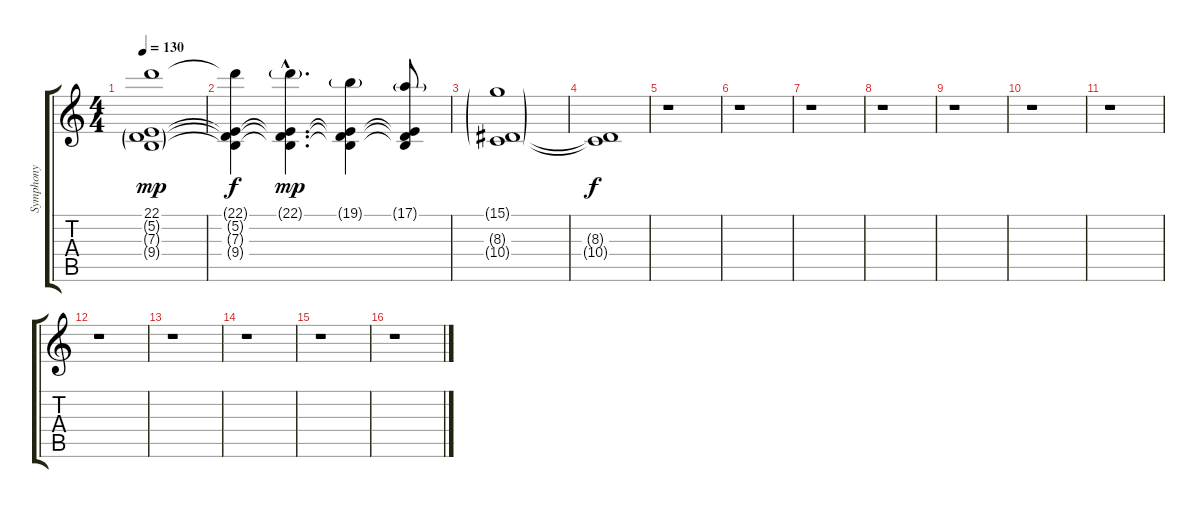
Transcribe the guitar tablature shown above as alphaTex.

\track ("Symphony" "Symphony") {instrument stringensemble1}
\staff {score tabs}
\tuning (E4 B3 G3 D3 A2 E2) {hide}
\ts (4 4)
\tempo 130
\clef g2
\ks c
(22.1{t} 5.2{g} 7.3{g} 9.4{g}).1{dy mp} |
(22.1{t} 5.2{t} 7.3{t} 9.4{t}).4{dy f} (22.1{g hac} 5.2{hac t} 7.3{hac t} 9.4{hac t}).4{d dy mp} (19.1{g} 5.2{t} 7.3{t} 9.4{t}).4 (17.1{g} 5.2{t} 7.3{t} 9.4{t}).8 |
(15.1{g} 8.3{g} 10.4{g}).1 |
(8.3{t} 10.4{t}).1{dy f} |
r.1 |
r.1 |
r.1 |
r.1 |
r.1 |
r.1 |
r.1 |
r.1 |
r.1 |
r.1 |
r.1 |
r.1
